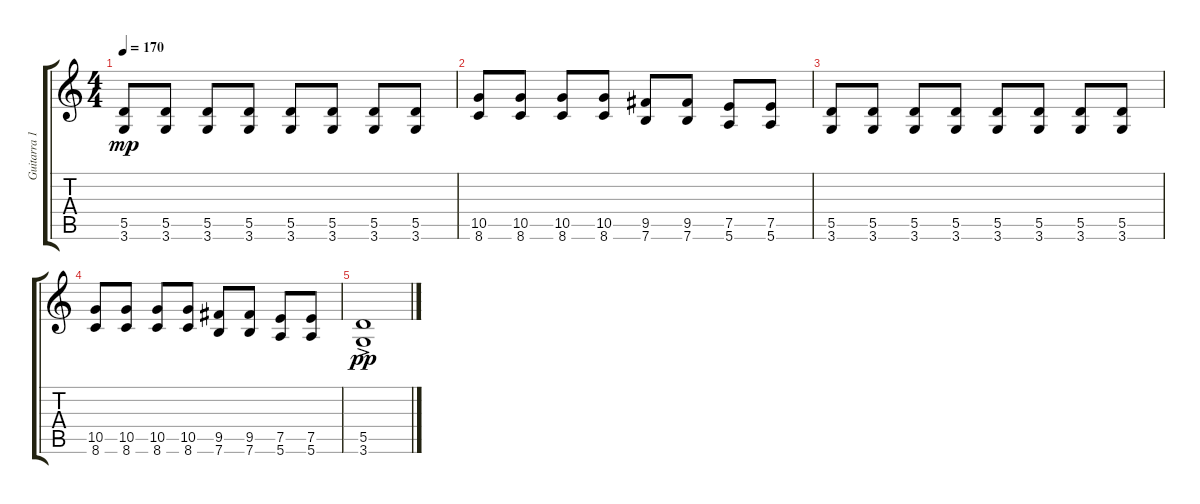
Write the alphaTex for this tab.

\track ("Guitarra 1" "Guitarra 1") {instrument overdrivenguitar}
\staff {score tabs}
\tuning (E4 B3 G3 D3 A2 E2) {hide}
\ts (4 4)
\tempo 170
\clef g2
\ks c
(5.5 3.6).8{dy mp} (5.5 3.6).8 (5.5 3.6).8 (5.5 3.6).8 (5.5 3.6).8 (5.5 3.6).8 (5.5 3.6).8 (5.5 3.6).8 |
(10.5 8.6).8 (10.5 8.6).8 (10.5 8.6).8 (10.5 8.6).8 (9.5 7.6).8 (9.5 7.6).8 (7.5 5.6).8 (7.5 5.6).8 |
(5.5 3.6).8 (5.5 3.6).8 (5.5 3.6).8 (5.5 3.6).8 (5.5 3.6).8 (5.5 3.6).8 (5.5 3.6).8 (5.5 3.6).8 |
(10.5 8.6).8 (10.5 8.6).8 (10.5 8.6).8 (10.5 8.6).8 (9.5 7.6).8 (9.5 7.6).8 (7.5 5.6).8 (7.5 5.6).8 |
(5.5 3.6{ac}).1{dy pp}
